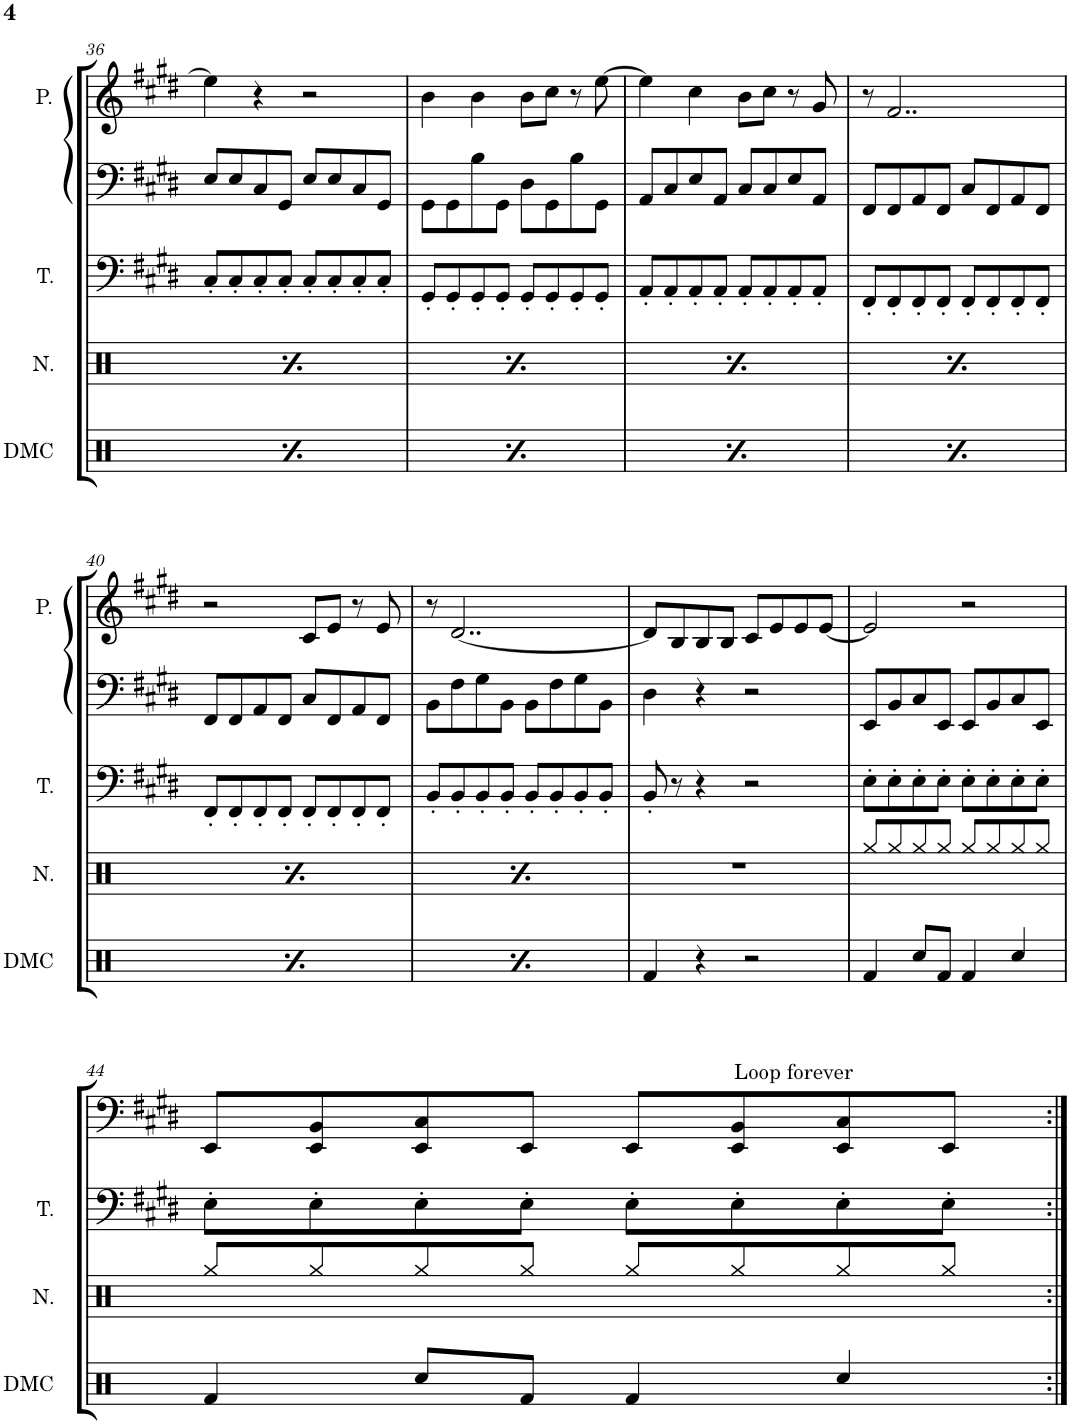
**kern	**kern	**kern	**kern	**kern
*part5	*part4	*part3	*part2	*part1
*staff5	*staff4	*staff3	*staff2	*staff1
*I"DMC	*I"Noise	*I"Triangle	*I"Saw Synthesizer	*I"Pulse
*I'DMC	*I'N.	*I'T.	*	*I'P.
!!LO:PB:g=z
*clefX	*clefX	*clefF4	*clefF4	*clefG2
*k[]	*k[]	*k[f#c#g#d#]	*k[f#c#g#d#]	*k[f#c#g#d#]
*M4/4	*M4/4	*M4/4	*M4/4	*M4/4
*met(c)	*met(c)	*met(c)	*met(c)	*met(c)
=36	=36	=36	=36	=36
4Rf/	8Rgg/L	8C#'/L	8E/L	4ee\]
.	8Rgg/	8C#'/	8E/	.
8Rcc/L	8Rgg/	8C#'/	8C#/	4r
8Rf/J	8Rgg/J	8C#'/J	8GG#/J	.
4Rf/	8Rgg/L	8C#'/L	8E/L	2r
.	8Rgg/	8C#'/	8E/	.
4Rcc/	8Rgg/	8C#'/	8C#/	.
.	8Rgg/J	8C#'/J	8GG#/J	.
=37	=37	=37	=37	=37
4Rf/	8Rgg/L	8GG#'/L	8GG#\L	4b\
.	8Rgg/	8GG#'/	8GG#\	.
8Rcc/L	8Rgg/	8GG#'/	8B\	4b\
8Rf/J	8Rgg/J	8GG#'/J	8GG#\J	.
4Rf/	8Rgg/L	8GG#'/L	8D#\L	8b\L
.	8Rgg/	8GG#'/	8GG#\	8cc#\J
4Rcc/	8Rgg/	8GG#'/	8B\	8r
.	8Rgg/J	8GG#'/J	8GG#\J	[8ee\
=38	=38	=38	=38	=38
4Rf/	8Rgg/L	8AA'/L	8AA/L	4ee\]
.	8Rgg/	8AA'/	8C#/	.
8Rcc/L	8Rgg/	8AA'/	8E/	4cc#\
8Rf/J	8Rgg/J	8AA'/J	8AA/J	.
4Rf/	8Rgg/L	8AA'/L	8C#/L	8b\L
.	8Rgg/	8AA'/	8C#/	8cc#\J
4Rcc/	8Rgg/	8AA'/	8E/	8r
.	8Rgg/J	8AA'/J	8AA/J	8g#/
=39	=39	=39	=39	=39
4Rf/	8Rgg/L	8FF#'/L	8FF#/L	8r
.	8Rgg/	8FF#'/	8FF#/	2..f#/
8Rcc/L	8Rgg/	8FF#'/	8AA/	.
8Rf/J	8Rgg/J	8FF#'/J	8FF#/J	.
4Rf/	8Rgg/L	8FF#'/L	8C#/L	.
.	8Rgg/	8FF#'/	8FF#/	.
4Rcc/	8Rgg/	8FF#'/	8AA/	.
.	8Rgg/J	8FF#'/J	8FF#/J	.
!!LO:LB:g=z
=40	=40	=40	=40	=40
4Rf/	8Rgg/L	8FF#'/L	8FF#/L	2r
.	8Rgg/	8FF#'/	8FF#/	.
8Rcc/L	8Rgg/	8FF#'/	8AA/	.
8Rf/J	8Rgg/J	8FF#'/J	8FF#/J	.
4Rf/	8Rgg/L	8FF#'/L	8C#/L	8c#/L
.	8Rgg/	8FF#'/	8FF#/	8e/J
4Rcc/	8Rgg/	8FF#'/	8AA/	8r
.	8Rgg/J	8FF#'/J	8FF#/J	8e/
=41	=41	=41	=41	=41
4Rf/	8Rgg/L	8BB'/L	8BB\L	8r
.	8Rgg/	8BB'/	8F#\	[2..d#/
8Rcc/L	8Rgg/	8BB'/	8G#\	.
8Rf/J	8Rgg/J	8BB'/J	8BB\J	.
4Rf/	8Rgg/L	8BB'/L	8BB\L	.
.	8Rgg/	8BB'/	8F#\	.
4Rcc/	8Rgg/	8BB'/	8G#\	.
.	8Rgg/J	8BB'/J	8BB\J	.
=42	=42	=42	=42	=42
4Rf/	1r	8BB'/	4D#\	8d#/L]
.	.	8r	.	8B/
4r	.	4r	4r	8B/
.	.	.	.	8B/J
2r	.	2r	2r	8c#/L
.	.	.	.	8e/
.	.	.	.	8e/
.	.	.	.	[8e/J
=43	=43	=43	=43	=43
4Rf/	8Rgg/L	8E'\L	8EE/L	2e/]
.	8Rgg/	8E'\	8BB/	.
8Rcc/L	8Rgg/	8E'\	8C#/	.
8Rf/J	8Rgg/J	8E'\J	8EE/J	.
4Rf/	8Rgg/L	8E'\L	8EE/L	2r
.	8Rgg/	8E'\	8BB/	.
4Rcc/	8Rgg/	8E'\	8C#/	.
.	8Rgg/J	8E'\J	8EE/J	.
!!LO:LB:g=z
=44	=44	=44	=44	=44
*	*	*	*	*^
4Rf/	8Rgg/L	8E'\L	8EE/L	1r	2ryy
.	8Rgg/	8E'\	8EE/ 8BB/	.	.
8Rcc/L	8Rgg/	8E'\	8EE/ 8C#/	.	.
8Rf/J	8Rgg/J	8E'\J	8EE/J	.	.
4Rf/	8Rgg/L	8E'\L	8EE/L	.	8ryy
!	!	!	!	!	!LO:TX:a:t=Loop forever
.	8Rgg/	8E'\	8EE/ 8BB/	.	4.ryy
4Rcc/	8Rgg/	8E'\	8EE/ 8C#/	.	.
.	8Rgg/J	8E'\J	8EE/J	.	.
*	*	*	*	*v	*v
=:|!	=:|!	=:|!	=:|!	=:|!
*-	*-	*-	*-	*-
